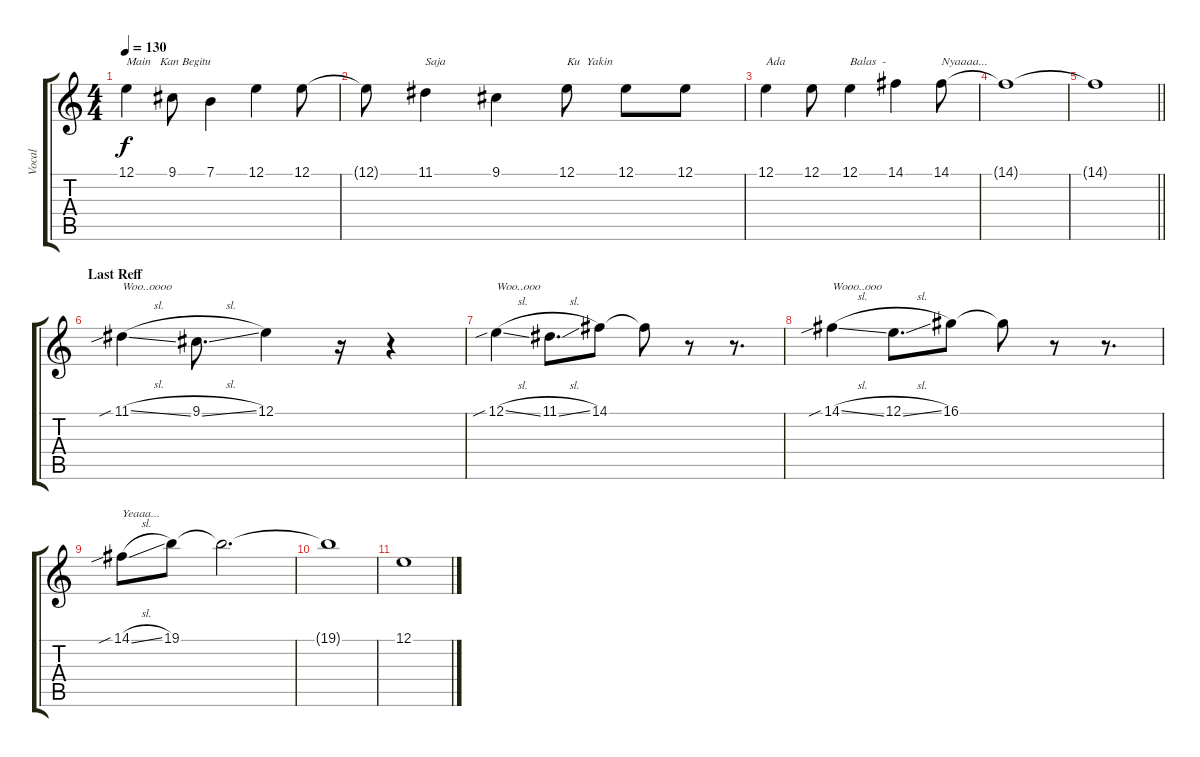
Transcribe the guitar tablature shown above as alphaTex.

\track ("Vocal" "Vocal") {instrument lead1square}
\staff {score tabs}
\tuning (E4 B3 G3 D3 A2 E2) {hide}
\ts (4 4)
\tempo 130
\clef g2
\ks c
12.1.4{txt "Main   Kan Begitu" dy f} 9.1.8 7.1.4 12.1.4 12.1.8 |
12.1{t}.8 11.1.4{txt "Saja"} 9.1.4 12.1.8{txt "Ku  Yakin"} 12.1.8 12.1.8 |
12.1.4{txt "Ada"} 12.1.8 12.1.4{txt "Balas  -"} 14.1.4 14.1.8{txt "Nyaaaa..."} |
14.1{t}.1 |
\barLineRight lightlight
14.1{t}.1 |
\section ("" "Last Reff")
11.1{sib sl}.4{txt "Woo..oooo"} 9.1{sl}.8{d} 12.1.4 r.16 r.4 |
12.1{sib sl}.4{txt "Woo..ooo"} 11.1{sl}.8{d} 14.1.8 14.1{t}.8 r.8 r.8{d} |
14.1{sib sl}.4{txt "Wooo..ooo"} 12.1{sl}.8{d} 16.1.8 16.1{t}.8 r.8 r.8{d} |
14.1{sib sl}.8{txt "Yeaaa..."} 19.1.8 19.1{t}.2{d} |
19.1{t}.1 |
12.1.1
